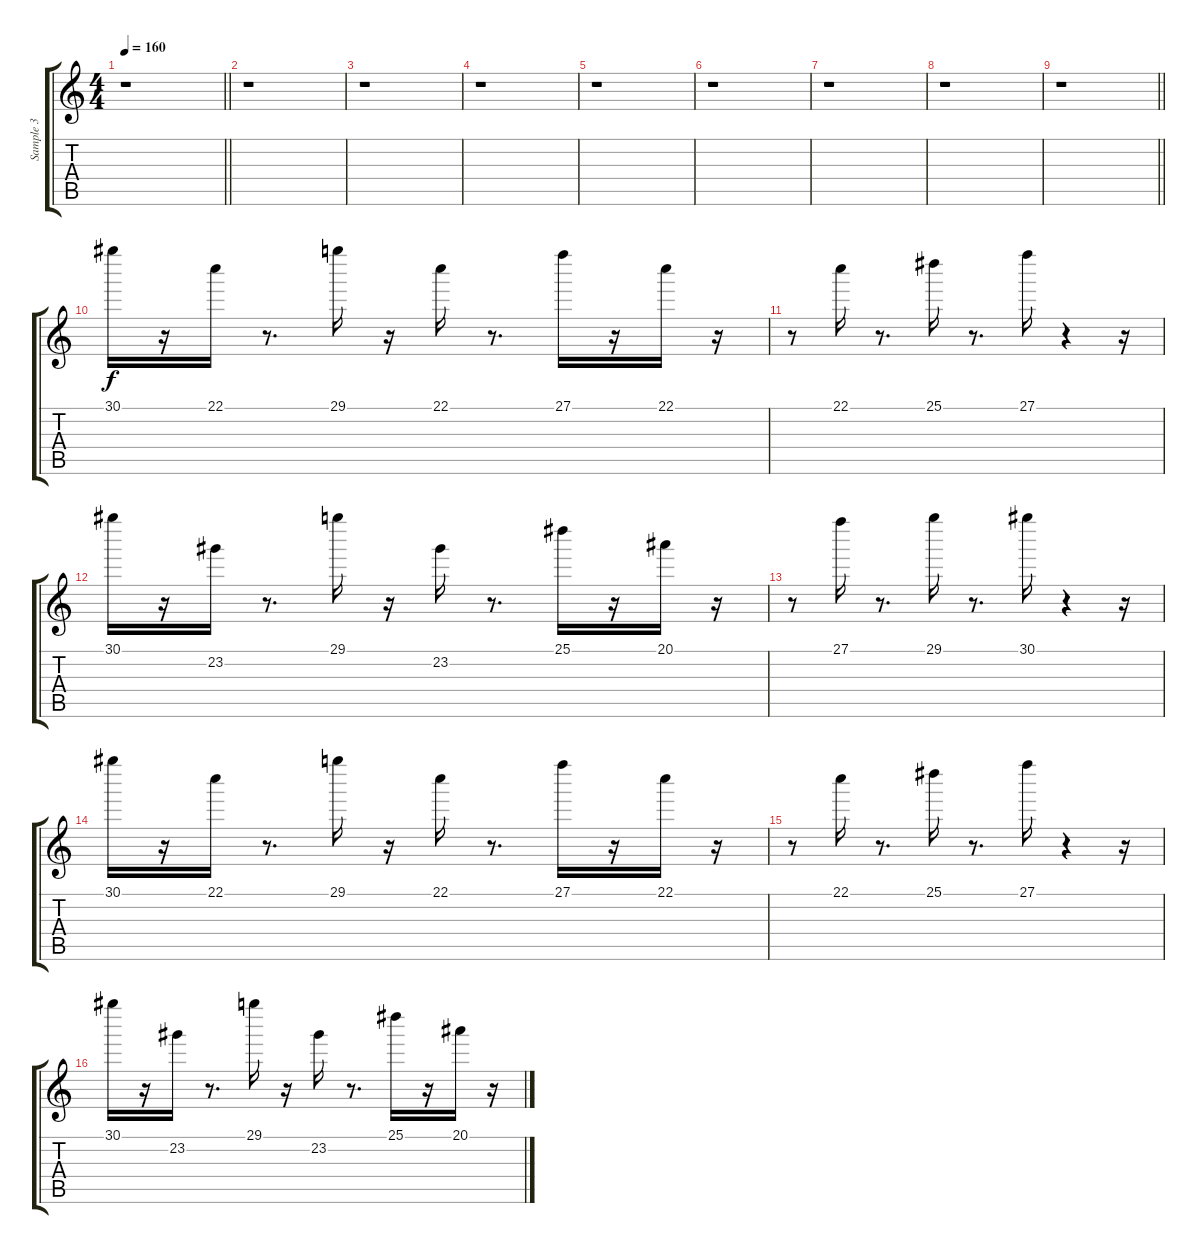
\track ("Sample 3" "Sample 3") {instrument synthbass1}
\staff {score tabs}
\tuning (D4 A3 F3 C3 G2 C2) {hide}
\ts (4 4)
\tempo 160
\clef g2
\barLineRight lightlight
\ks c
r.1{dy f} |
\section ("" " ")
r.1 |
r.1 |
r.1 |
r.1 |
r.1 |
r.1 |
r.1 |
\barLineRight lightlight
r.1 |
\section ("" " ")
30.1.16 r.16 22.1.16 r.8{d} 29.1.16 r.16 22.1.16 r.8{d} 27.1.16 r.16 22.1.16 r.16 |
r.8 22.1.16 r.8{d} 25.1.16 r.8{d} 27.1.16 r.4 r.16 |
30.1.16 r.16 23.2.16 r.8{d} 29.1.16 r.16 23.2.16 r.8{d} 25.1.16 r.16 20.1.16 r.16 |
r.8 27.1.16 r.8{d} 29.1.16 r.8{d} 30.1.16 r.4 r.16 |
30.1.16 r.16 22.1.16 r.8{d} 29.1.16 r.16 22.1.16 r.8{d} 27.1.16 r.16 22.1.16 r.16 |
r.8 22.1.16 r.8{d} 25.1.16 r.8{d} 27.1.16 r.4 r.16 |
30.1.16 r.16 23.2.16 r.8{d} 29.1.16 r.16 23.2.16 r.8{d} 25.1.16 r.16 20.1.16 r.16
